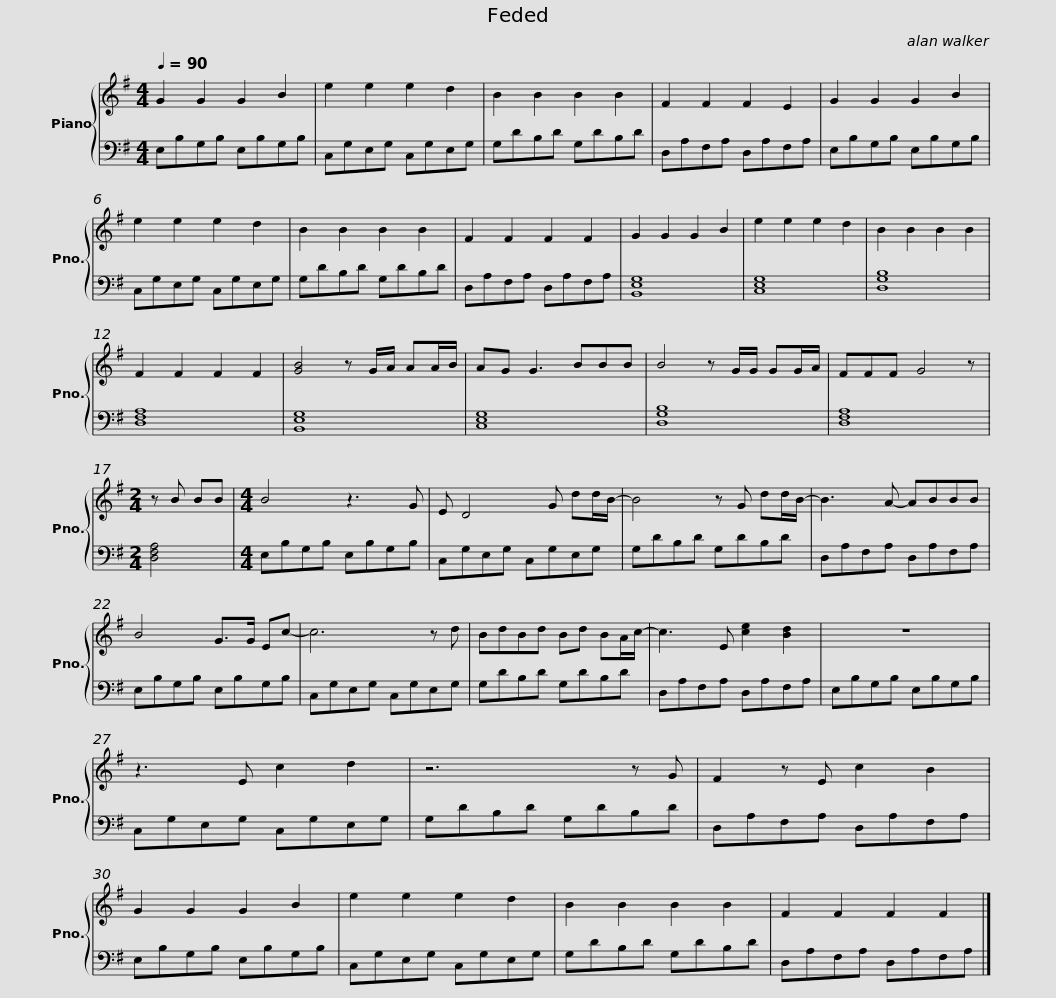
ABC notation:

X:1
%%score { 1 | 2 }
L:1/8
Q:1/4=90
M:4/4
I:linebreak $
K:G
V:1 treble
V:2 bass
V:1
 G2 G2 G2 B2 | e2 e2 e2 d2 | B2 B2 B2 B2 | F2 F2 F2 E2 | G2 G2 G2 B2 |$ %5
 e2 e2 e2 d2 | B2 B2 B2 B2 | F2 F2 F2 F2 | G2 G2 G2 B2 | e2 e2 e2 d2 | %10
 B2 B2 B2 B2 | F2 F2 F2 F2 |$ [GB]4 z G/A/ AA/B/ | AG G3 BBB | B4 z G/G/ GG/A/ | %15
 FFF G4 z |[M:2/4] z B BB |[M:4/4] B4 z3 G |$ E D4 G dd/B/- | B4 z G dd/B/- | %20
 B3 A- ABBB | B4 G>G Ec- | c6 z d |$ BdBd Bd BA/c/- | c3 E [ce]2 [Bd]2 | %25
 z8 | z3 E c2 d2 | z6 z G |$ F2 z E c2 B2 | G2 G2 G2 B2 | %30
 e2 e2 e2 d2 | B2 B2 B2 B2 | F2 F2 F2 F2 |] %33
V:2
 E,B,G,B, E,B,G,B, | C,G,E,G, C,G,E,G, | G,DB,D G,DB,D | D,A,F,A, D,A,F,A, | E,B,G,B, E,B,G,B, |$ %5
 C,G,E,G, C,G,E,G, | G,DB,D G,DB,D | D,A,F,A, D,A,F,A, | [B,,E,G,]8 | [C,E,G,]8 | %10
 [D,G,B,]8 | [D,F,A,]8 |$ [B,,E,G,]8 | [C,E,G,]8 | [D,G,B,]8 | %15
 [D,F,A,]8 |[M:2/4] [D,F,A,]4 |[M:4/4] E,B,G,B, E,B,G,B, |$ C,G,E,G, C,G,E,G, | G,DB,D G,DB,D | %20
 D,A,F,A, D,A,F,A, | E,B,G,B, E,B,G,B, | C,G,E,G, C,G,E,G, |$ G,DB,D G,DB,D | D,A,F,A, D,A,F,A, | %25
 E,B,G,B, E,B,G,B, | C,G,E,G, C,G,E,G, | G,DB,D G,DB,D |$ D,A,F,A, D,A,F,A, | E,B,G,B, E,B,G,B, | %30
 C,G,E,G, C,G,E,G, | G,DB,D G,DB,D | D,A,F,A, D,A,F,A, |] %33
